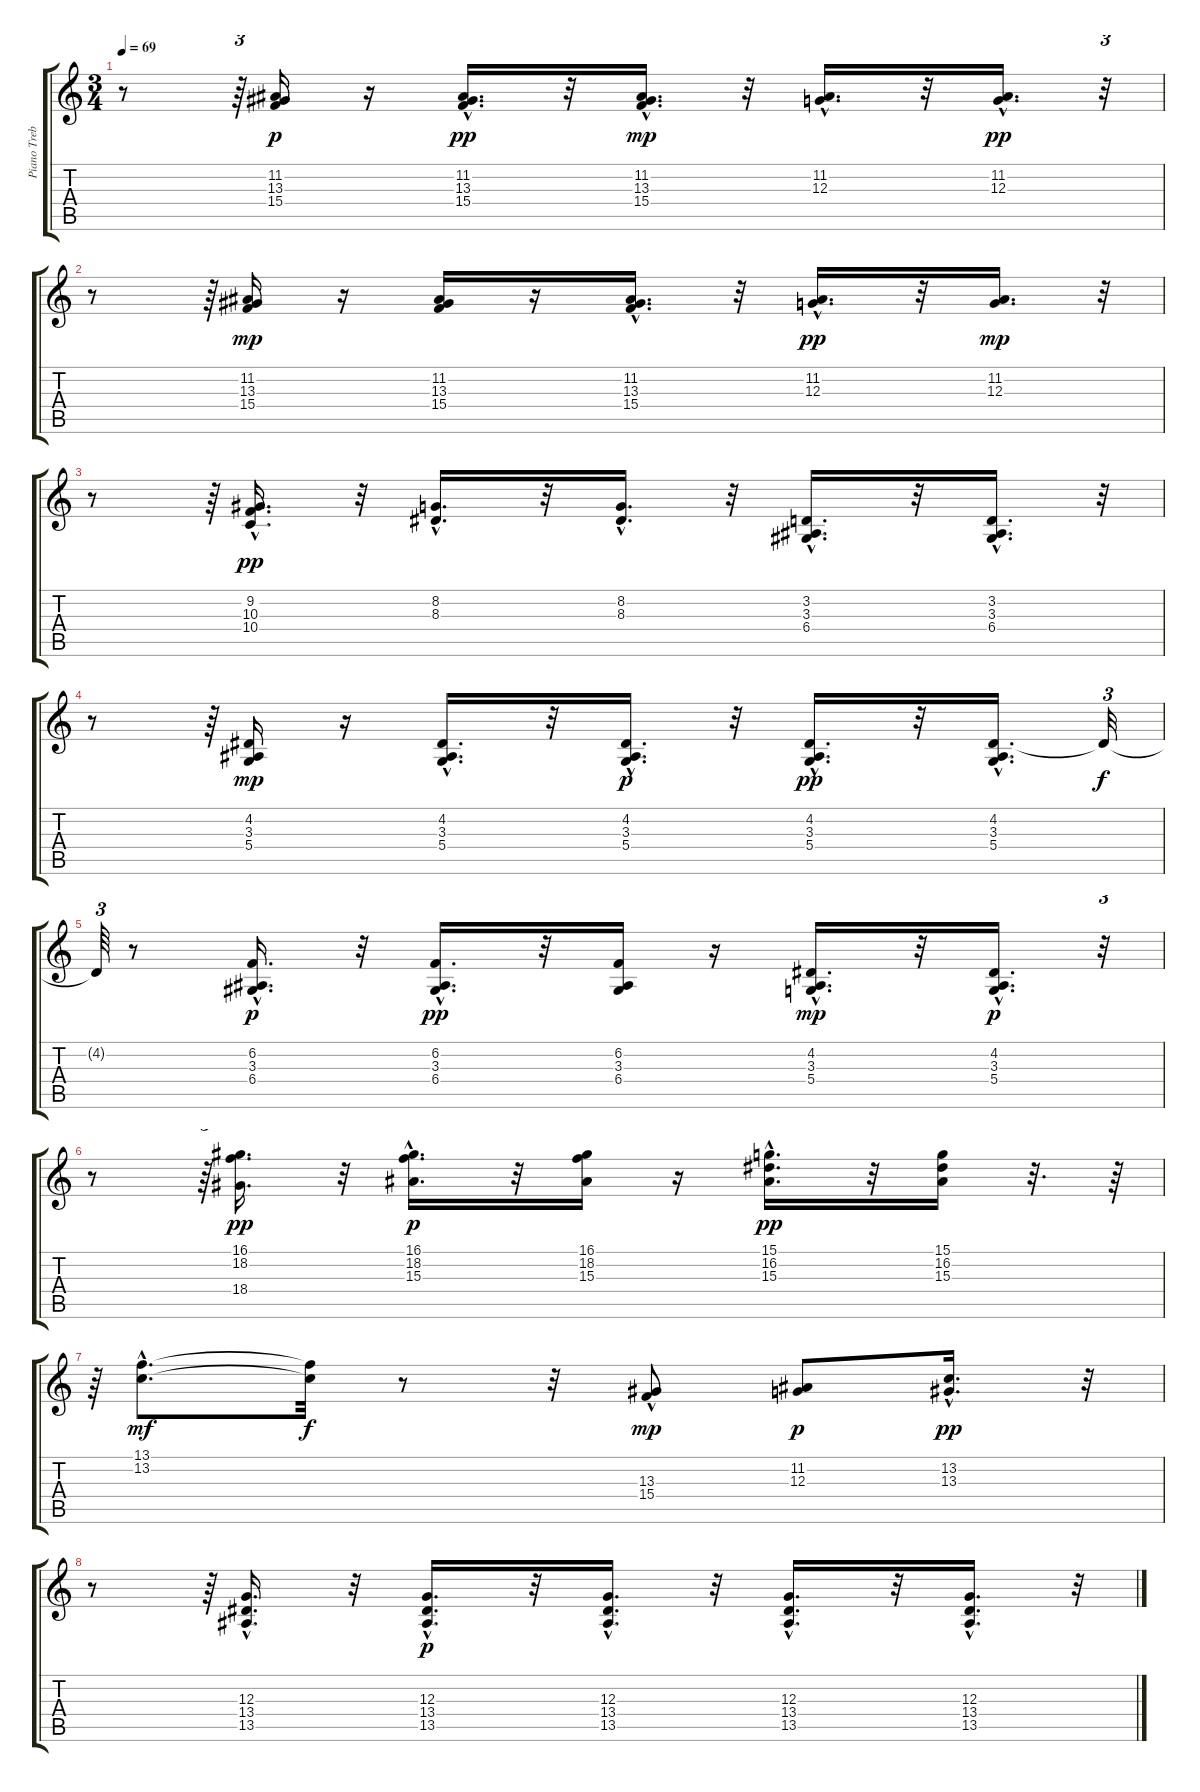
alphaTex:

\track ("Piano Treble        " "Piano Treb") {instrument acousticgrandpiano}
\staff {score tabs}
\tuning (E4 B3 G3 D3 A2 E2) {hide}
\ts (3 4)
\tempo 69
\clef g2
\ks c
r.8{dy pp} r.64{tu (3 2)} (11.2 13.3 15.4).16{dy p} r.16 (11.2{hac} 13.3 15.4).16{d dy pp} r.32 (11.2{hac} 13.3{hac} 15.4{hac}).16{d dy mp} r.32 (11.2{hac} 12.3{hac}).16{d} r.32 (11.2{hac} 12.3{hac}).16{d dy pp} r.32{tu (3 2)} |
r.8 r.64{tu (3 2)} (11.2 13.3 15.4).16{dy mp} r.16 (11.2 13.3 15.4).16 r.16 (11.2{hac} 13.3{hac} 15.4).16{d} r.32 (11.2{hac} 12.3{hac}).16{d dy pp} r.32 (11.2 12.3).16{d dy mp} r.32{tu (3 2)} |
r.8 r.64{tu (3 2)} (9.2{hac} 10.3{hac} 10.4{hac}).16{d dy pp} r.32 (8.2{hac} 8.3{hac}).16{d} r.32 (8.2{hac} 8.3{hac}).16{d} r.32 (3.2 3.3{hac} 6.4{hac}).16{d} r.32 (3.2{hac} 3.3{hac} 6.4{hac}).16{d} r.32{tu (3 2)} |
r.8 r.64{tu (3 2)} (4.2 3.3 5.4).16{dy mp} r.16 (4.2{hac} 3.3{hac} 5.4).16{d} r.32 (4.2{hac} 3.3{hac} 5.4{hac}).16{d dy p} r.32 (4.2{hac} 3.3{hac} 5.4{hac}).16{d dy pp} r.32 (4.2{hac} 3.3{hac} 5.4{hac}).16{d} 4.2{t}.32{tu (3 2) dy f} |
4.2{t}.64{tu (3 2)} r.8 (6.2 3.3{hac} 6.4{hac}).16{d dy p} r.32 (6.2{hac} 3.3 6.4).16{d dy pp} r.32 (6.2 3.3 6.4).16 r.16 (4.2{hac} 3.3{hac} 5.4{hac}).16{d dy mp} r.32 (4.2{hac} 3.3 5.4{hac}).16{d dy p} r.32{tu (3 2)} |
r.8 r.64{tu (3 2)} (16.1 18.2 18.4).16{d dy pp} r.32 (16.1{hac} 18.2 15.3).16{d dy p} r.32 (16.1 18.2 15.3).16 r.16 (15.1{hac} 16.2{hac} 15.3{hac}).16{d dy pp} r.32 (15.1 16.2 15.3).16 r.32{d} r.64 |
r.64{tu (3 2)} (13.1{hac} 13.2{hac}).8{d dy mf} (13.1{t} 13.2{t}).32{dy f} r.8 r.32 (13.3 15.4{hac}).8{dy mp} (11.2 12.3).8{dy p} (13.2{hac} 13.3{hac}).16{d dy pp} r.32{tu (3 2)} |
r.8 r.64{tu (3 2)} (12.3 13.4{hac} 13.5).16{d} r.32 (12.3{hac} 13.4{hac} 13.5{hac}).16{d dy p} r.32 (12.3{hac} 13.4{hac} 13.5{hac}).16{d} r.32 (12.3{hac} 13.4{hac} 13.5{hac}).16{d} r.32 (12.3 13.4 13.5{hac}).16{d} r.32{tu (3 2)}
